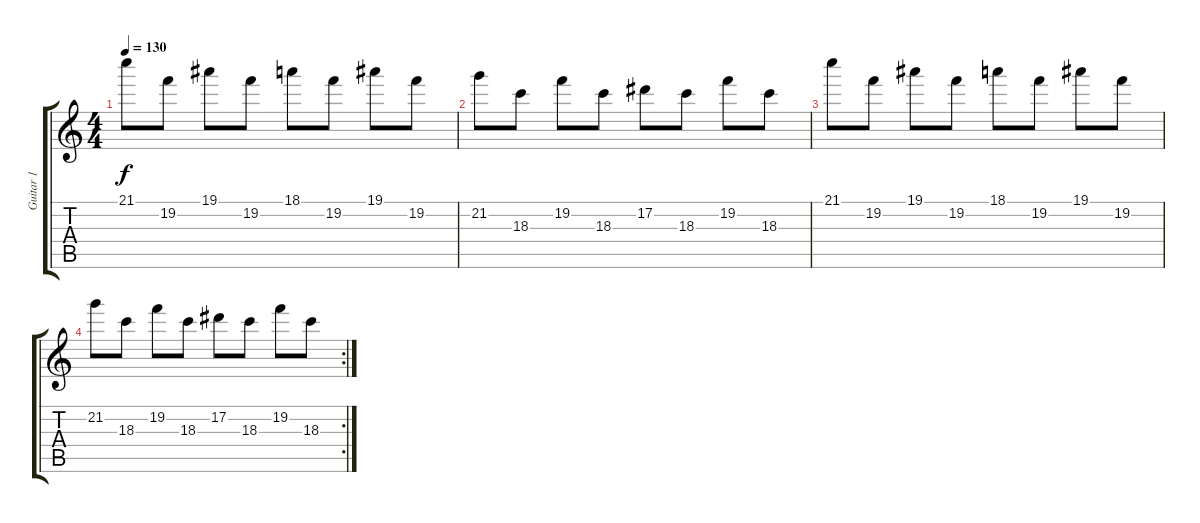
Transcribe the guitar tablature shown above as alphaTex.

\track ("Guitar 1" "Guitar 1") {instrument acousticguitarnylon}
\staff {score tabs}
\tuning (Eb4 Bb3 Gb3 Db3 Ab2 Eb2) {hide}
\ts (4 4)
\tempo 130
\clef g2
\ks c
21.1.8{dy f} 19.2.8 19.1.8 19.2.8 18.1.8 19.2.8 19.1.8 19.2.8 |
21.2.8 18.3.8 19.2.8 18.3.8 17.2.8 18.3.8 19.2.8 18.3.8 |
21.1.8 19.2.8 19.1.8 19.2.8 18.1.8 19.2.8 19.1.8 19.2.8 |
\rc 2
21.2.8 18.3.8 19.2.8 18.3.8 17.2.8 18.3.8 19.2.8 18.3.8
